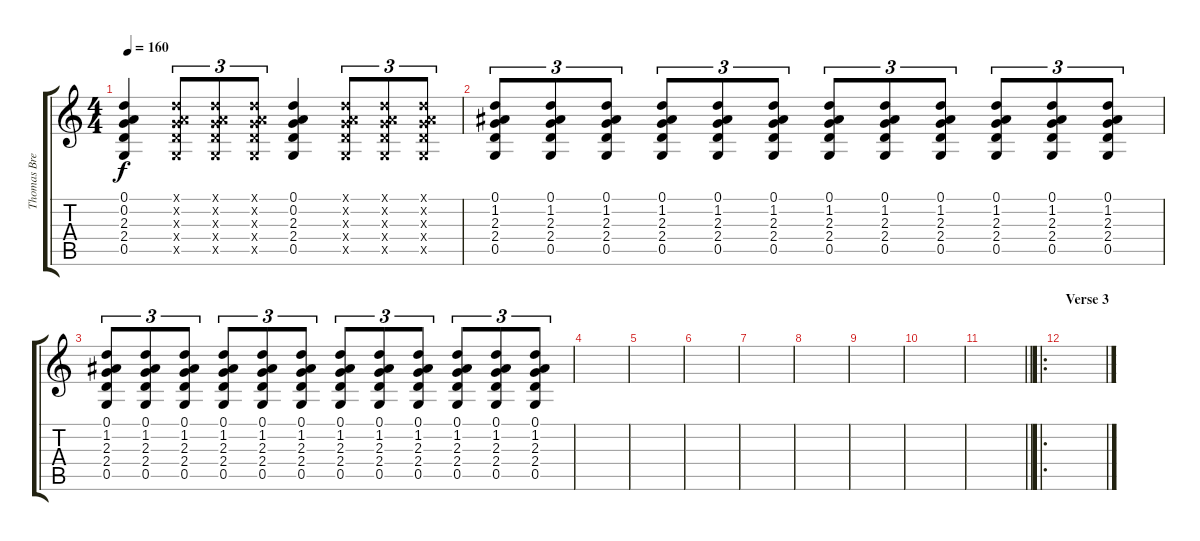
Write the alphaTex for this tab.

\track ("Thomas Bredahl Acoustic" "Thomas Bre") {instrument acousticguitarsteel}
\staff {score tabs}
\tuning (D4 A3 F3 C3 G2 D2) {hide}
\ts (4 4)
\tempo 160
\clef g2
\ks c
(0.1 0.2 2.3 2.4 0.5).4{dy f} (0.1{x} 0.2{x} 2.3{x} 2.4{x} 0.5{x}).8{tu (3 2)} (0.1{x} 0.2{x} 2.3{x} 2.4{x} 0.5{x}).8{tu (3 2)} (0.1{x} 0.2{x} 2.3{x} 2.4{x} 0.5{x}).8{tu (3 2)} (0.1 0.2 2.3 2.4 0.5).4 (0.1{x} 0.2{x} 2.3{x} 2.4{x} 0.5{x}).8{tu (3 2)} (0.1{x} 0.2{x} 2.3{x} 2.4{x} 0.5{x}).8{tu (3 2)} (0.1{x} 0.2{x} 2.3{x} 2.4{x} 0.5{x}).8{tu (3 2)} |
(0.1 1.2 2.3 2.4 0.5).8{tu (3 2)} (0.1 1.2 2.3 2.4 0.5).8{tu (3 2)} (0.1 1.2 2.3 2.4 0.5).8{tu (3 2)} (0.1 1.2 2.3 2.4 0.5).8{tu (3 2)} (0.1 1.2 2.3 2.4 0.5).8{tu (3 2)} (0.1 1.2 2.3 2.4 0.5).8{tu (3 2)} (0.1 1.2 2.3 2.4 0.5).8{tu (3 2)} (0.1 1.2 2.3 2.4 0.5).8{tu (3 2)} (0.1 1.2 2.3 2.4 0.5).8{tu (3 2)} (0.1 1.2 2.3 2.4 0.5).8{tu (3 2)} (0.1 1.2 2.3 2.4 0.5).8{tu (3 2)} (0.1 1.2 2.3 2.4 0.5).8{tu (3 2)} |
(0.1 1.2 2.3 2.4 0.5).8{tu (3 2)} (0.1 1.2 2.3 2.4 0.5).8{tu (3 2)} (0.1 1.2 2.3 2.4 0.5).8{tu (3 2)} (0.1 1.2 2.3 2.4 0.5).8{tu (3 2)} (0.1 1.2 2.3 2.4 0.5).8{tu (3 2)} (0.1 1.2 2.3 2.4 0.5).8{tu (3 2)} (0.1 1.2 2.3 2.4 0.5).8{tu (3 2)} (0.1 1.2 2.3 2.4 0.5).8{tu (3 2)} (0.1 1.2 2.3 2.4 0.5).8{tu (3 2)} (0.1 1.2 2.3 2.4 0.5).8{tu (3 2)} (0.1 1.2 2.3 2.4 0.5).8{tu (3 2)} (0.1 1.2 2.3 2.4 0.5).8{tu (3 2)} |
|
|
|
|
|
|
|
\barLineRight lightlight
|
\ro
\section ("" "Verse 3")
